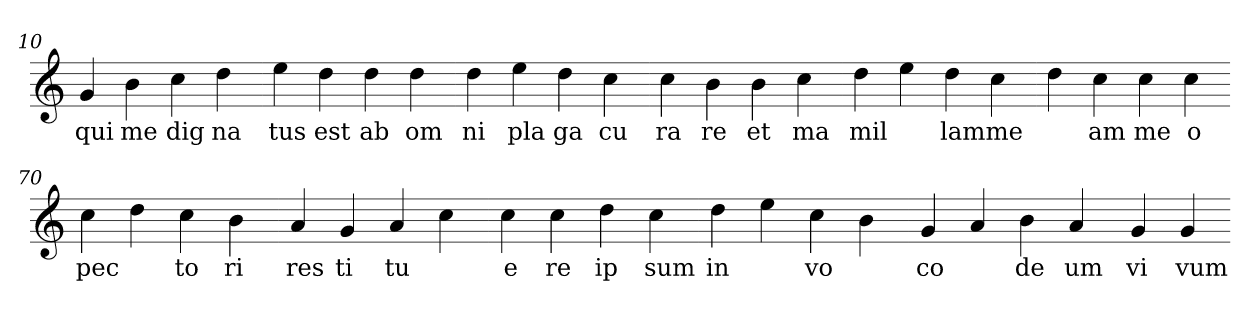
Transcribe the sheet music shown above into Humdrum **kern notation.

**kern	**text
*part1	*part1
*staff1	*staff1
*clefG2	*
=10.	=10.
4g	qui
4b	me
4cc	dig
4dd	na
=20.-	=20.-
4ee	tus
4dd	est
4dd	ab
4dd	om
=30.-	=30.-
4dd	ni
4ee	pla
4dd	ga
4cc	cu
=40.-	=40.-
4cc	ra
4b	re
4b	et
4cc	ma
=50.-	=50.-
4dd	mil
4ee	.
4dd	lam
4cc	me
=60.-	=60.-
4dd	.
4cc	am
4cc	me
4cc	o
=70.-	=70.-
4cc	pec
4dd	.
4cc	to
4b	ri
=80.-	=80.-
4a	res
4g	ti
4a	tu
4cc	.
=90.-	=90.-
4cc	e
4cc	re
4dd	ip
4cc	sum
=100.-	=100.-
4dd	in
4ee	.
4cc	vo
4b	.
=110.-	=110.-
4g	co
4a	.
4b	de
4a	um
=120.-	=120.-
4g	vi
4g	vum
=-	=-
*-	*-
